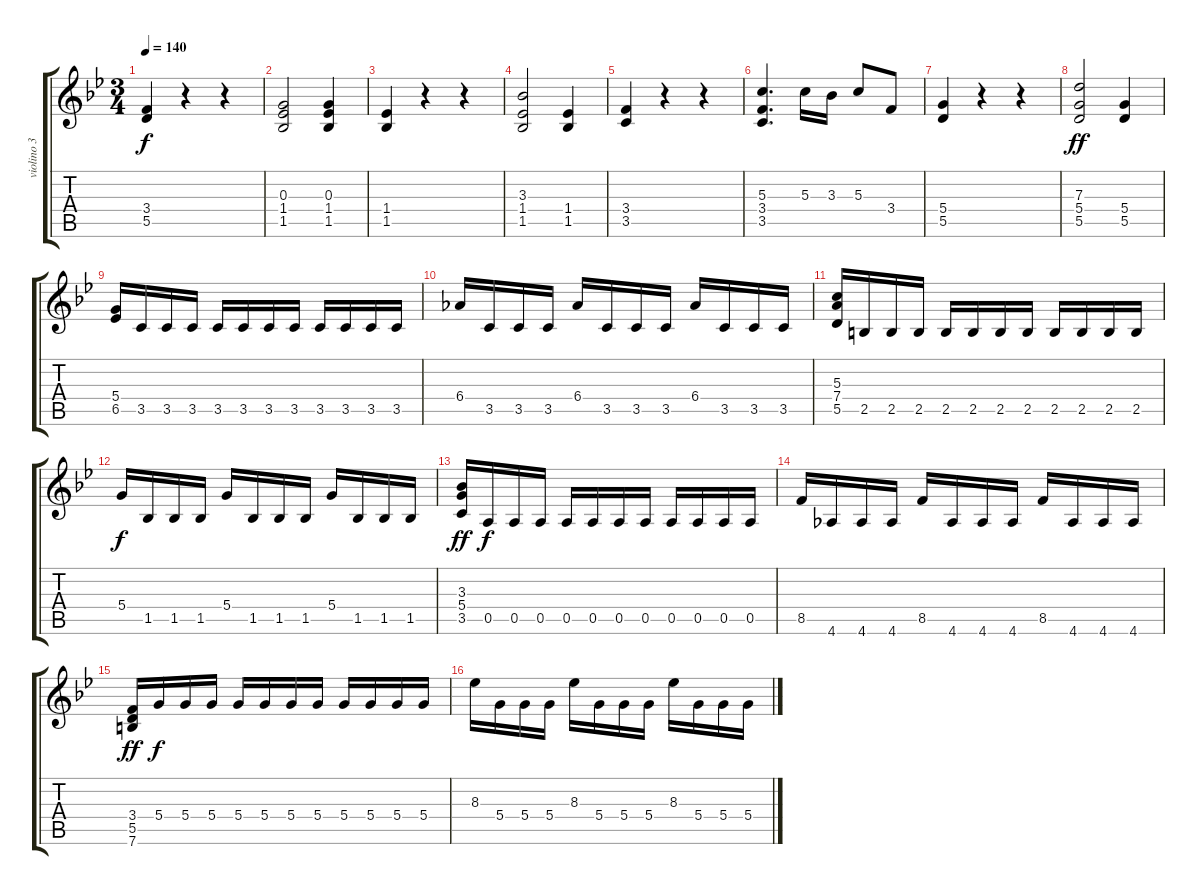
\track ("violino 3" "violino 3") {instrument distortionguitar}
\staff {score tabs}
\tuning (E4 B3 G3 D3 A2 E2) {hide}
\ts (3 4)
\tempo 140
\clef g2
\ks gminor
(3.4 5.5).4{dy f} r.4 r.4 |
(0.3 1.4 1.5).2 (0.3 1.4 1.5).4 |
(1.4 1.5).4 r.4 r.4 |
(3.3 1.4 1.5).2 (1.4 1.5).4 |
(3.4 3.5).4 r.4 r.4 |
(5.3 3.4 3.5).4{d} 5.3.16 3.3.16 5.3.8 3.4.8 |
(5.4 5.5).4 r.4 r.4 |
(7.3 5.4 5.5).2{dy ff} (5.4 5.5).4 |
(5.4 6.5).16 3.5.16 3.5.16 3.5.16 3.5.16 3.5.16 3.5.16 3.5.16 3.5.16 3.5.16 3.5.16 3.5.16 |
6.4.16 3.5.16 3.5.16 3.5.16 6.4.16 3.5.16 3.5.16 3.5.16 6.4.16 3.5.16 3.5.16 3.5.16 |
(5.3 7.4 5.5).16 2.5.16 2.5.16 2.5.16 2.5.16 2.5.16 2.5.16 2.5.16 2.5.16 2.5.16 2.5.16 2.5.16 |
5.4.16{dy f} 1.5.16 1.5.16 1.5.16 5.4.16 1.5.16 1.5.16 1.5.16 5.4.16 1.5.16 1.5.16 1.5.16 |
(3.3 5.4 3.5).16{dy ff} 0.5.16{dy f} 0.5.16 0.5.16 0.5.16 0.5.16 0.5.16 0.5.16 0.5.16 0.5.16 0.5.16 0.5.16 |
8.5.16 4.6.16 4.6.16 4.6.16 8.5.16 4.6.16 4.6.16 4.6.16 8.5.16 4.6.16 4.6.16 4.6.16 |
(3.4 5.5 7.6).16{dy ff} 5.4.16{dy f} 5.4.16 5.4.16 5.4.16 5.4.16 5.4.16 5.4.16 5.4.16 5.4.16 5.4.16 5.4.16 |
8.3.16 5.4.16 5.4.16 5.4.16 8.3.16 5.4.16 5.4.16 5.4.16 8.3.16 5.4.16 5.4.16 5.4.16
